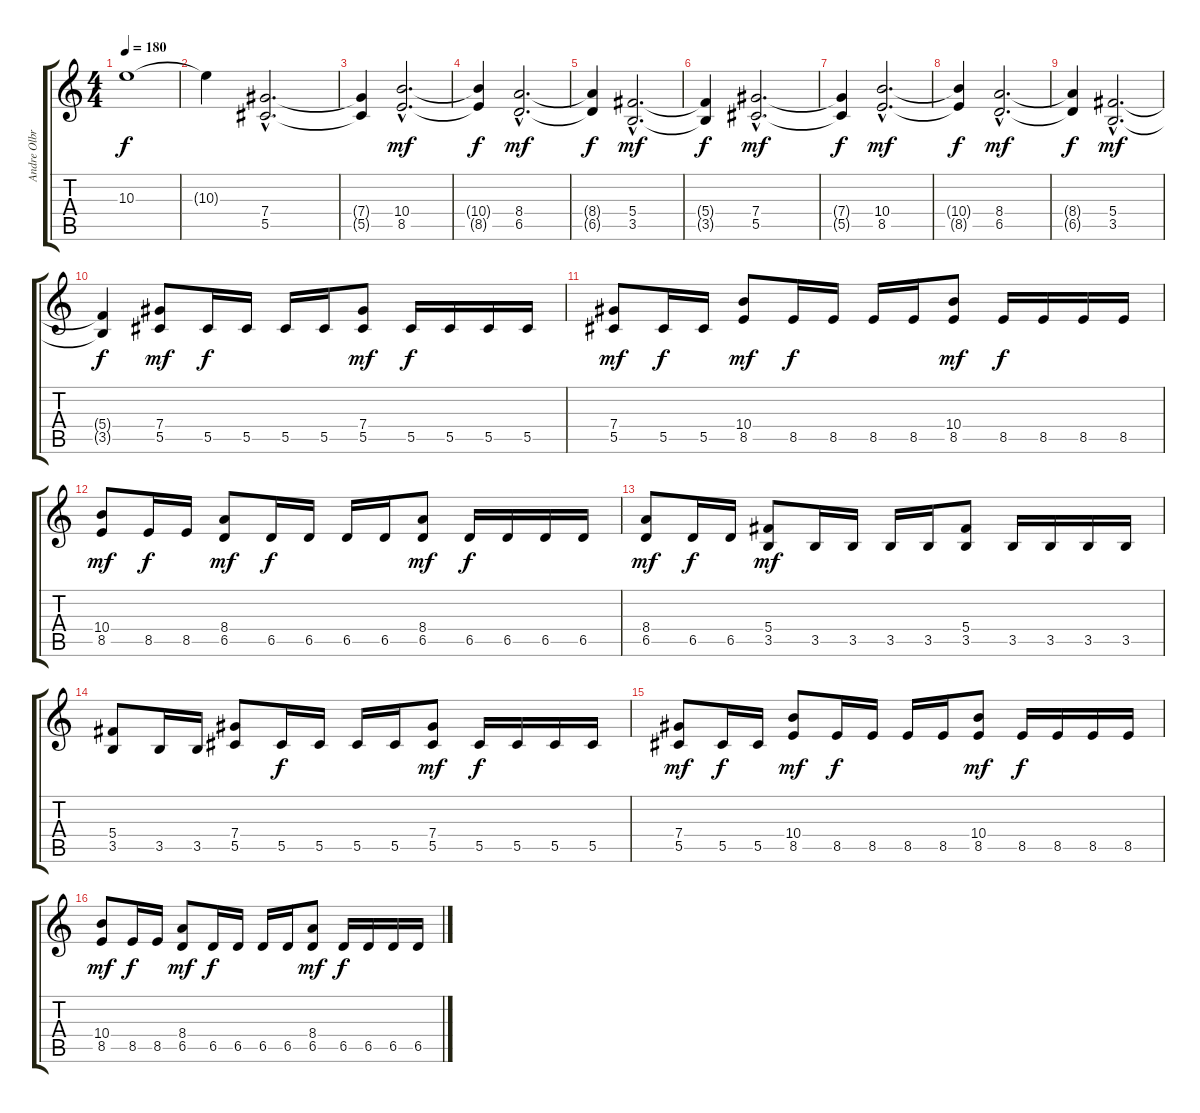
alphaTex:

\track ("Andre Olbrich" "Andre Olbr") {instrument overdrivenguitar}
\staff {score tabs}
\tuning (Eb4 Bb3 Gb3 Db3 Ab2 Eb2) {hide}
\ts (4 4)
\tempo 180
\clef g2
\ks c
10.3.1{dy f} |
10.3{t}.4 (7.4{hac} 5.5{hac}).2{d} |
(7.4{t} 5.5{t}).4 (10.4{hac} 8.5{hac}).2{d dy mf} |
(10.4{t} 8.5{t}).4{dy f} (8.4{hac} 6.5{hac}).2{d dy mf} |
(8.4{t} 6.5{t}).4{dy f} (5.4{hac} 3.5{hac}).2{d dy mf} |
(5.4{t} 3.5{t}).4{dy f} (7.4{hac} 5.5{hac}).2{d dy mf} |
(7.4{t} 5.5{t}).4{dy f} (10.4{hac} 8.5{hac}).2{d dy mf} |
(10.4{t} 8.5{t}).4{dy f} (8.4{hac} 6.5{hac}).2{d dy mf} |
(8.4{t} 6.5{t}).4{dy f} (5.4{hac} 3.5{hac}).2{d dy mf} |
(5.4{t} 3.5{t}).4{dy f} (7.4 5.5).8{dy mf} 5.5.16{dy f} 5.5.16 5.5.16 5.5.16 (7.4 5.5).8{dy mf} 5.5.16{dy f} 5.5.16 5.5.16 5.5.16 |
(7.4 5.5).8{dy mf} 5.5.16{dy f} 5.5.16 (10.4 8.5).8{dy mf} 8.5.16{dy f} 8.5.16 8.5.16 8.5.16 (10.4 8.5).8{dy mf} 8.5.16{dy f} 8.5.16 8.5.16 8.5.16 |
(10.4 8.5).8{dy mf} 8.5.16{dy f} 8.5.16 (8.4 6.5).8{dy mf} 6.5.16{dy f} 6.5.16 6.5.16 6.5.16 (8.4 6.5).8{dy mf} 6.5.16{dy f} 6.5.16 6.5.16 6.5.16 |
(8.4 6.5).8{dy mf} 6.5.16{dy f} 6.5.16 (5.4 3.5).8{dy mf} 3.5.16 3.5.16 3.5.16 3.5.16 (5.4 3.5).8 3.5.16 3.5.16 3.5.16 3.5.16 |
(5.4 3.5).8 3.5.16 3.5.16 (7.4 5.5).8 5.5.16{dy f} 5.5.16 5.5.16 5.5.16 (7.4 5.5).8{dy mf} 5.5.16{dy f} 5.5.16 5.5.16 5.5.16 |
(7.4 5.5).8{dy mf} 5.5.16{dy f} 5.5.16 (10.4 8.5).8{dy mf} 8.5.16{dy f} 8.5.16 8.5.16 8.5.16 (10.4 8.5).8{dy mf} 8.5.16{dy f} 8.5.16 8.5.16 8.5.16 |
(10.4 8.5).8{dy mf} 8.5.16{dy f} 8.5.16 (8.4 6.5).8{dy mf} 6.5.16{dy f} 6.5.16 6.5.16 6.5.16 (8.4 6.5).8{dy mf} 6.5.16{dy f} 6.5.16 6.5.16 6.5.16
